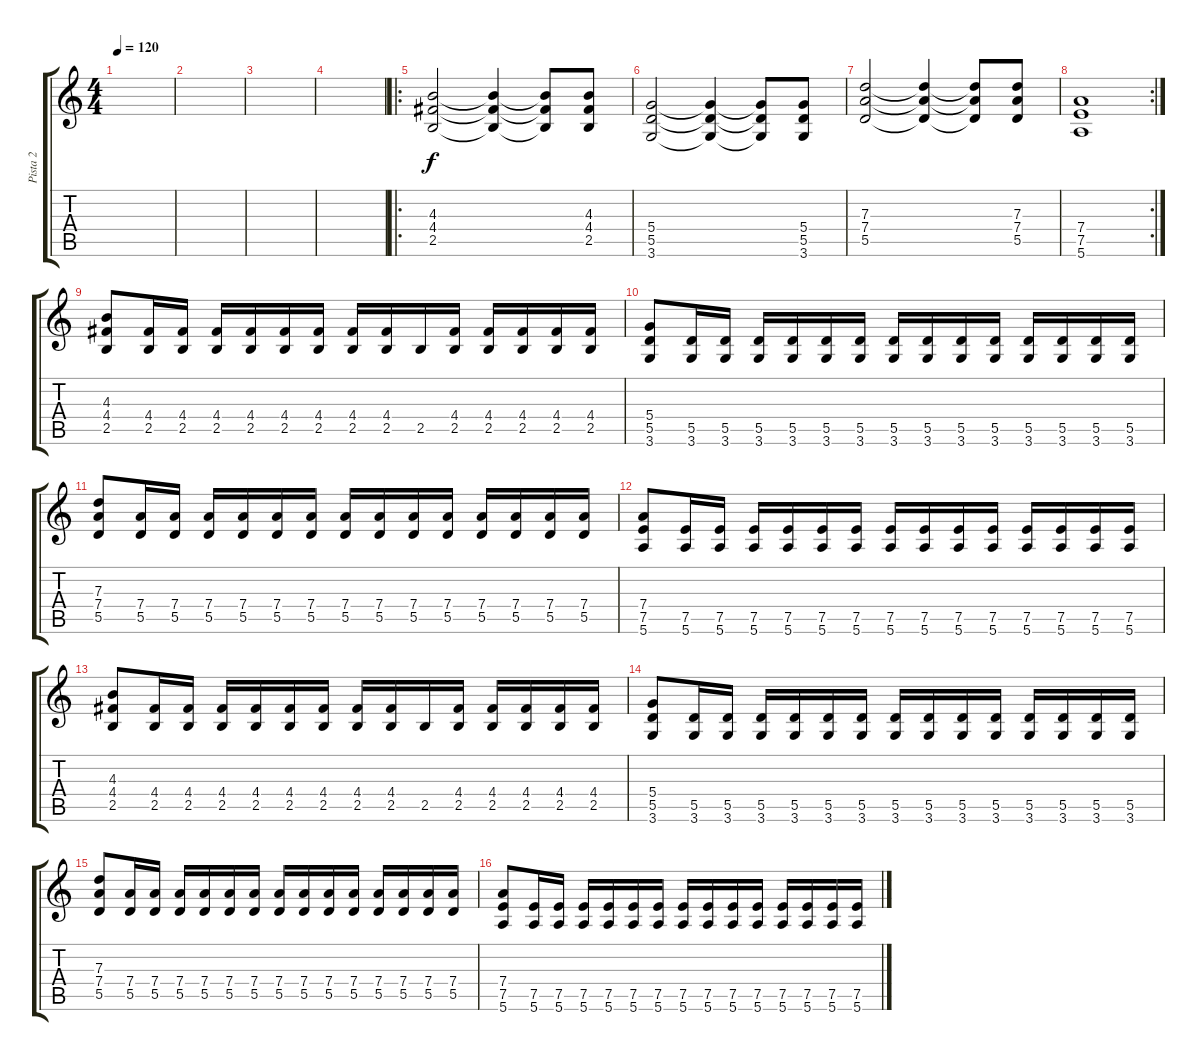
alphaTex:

\track ("Pista 2" "Pista 2") {instrument distortionguitar}
\staff {score tabs}
\tuning (E4 B3 G3 D3 A2 E2) {hide}
\ts (4 4)
\tempo 120
\clef g2
\ks c
|
|
|
|
\ro
(4.3 4.4 2.5).2 (4.3{t} 4.4{t} 2.5{t}).4 (4.3{t} 4.4{t} 2.5{t}).8 (4.3 4.4 2.5).8 |
(5.4 5.5 3.6).2 (5.4{t} 5.5{t} 3.6{t}).4 (5.4{t} 5.5{t} 3.6{t}).8 (5.4 5.5 3.6).8 |
(7.3 7.4 5.5).2 (7.3{t} 7.4{t} 5.5{t}).4 (7.3{t} 7.4{t} 5.5{t}).8 (7.3 7.4 5.5).8 |
\rc 2
(7.4 7.5 5.6).1 |
(4.3 4.4 2.5).8 (4.4 2.5).16 (4.4 2.5).16 (4.4 2.5).16 (4.4 2.5).16 (4.4 2.5).16 (4.4 2.5).16 (4.4 2.5).16 (4.4 2.5).16 2.5.16 (4.4 2.5).16 (4.4 2.5).16 (4.4 2.5).16 (4.4 2.5).16 (4.4 2.5).16 |
(5.4 5.5 3.6).8 (5.5 3.6).16 (5.5 3.6).16 (5.5 3.6).16 (5.5 3.6).16 (5.5 3.6).16 (5.5 3.6).16 (5.5 3.6).16 (5.5 3.6).16 (5.5 3.6).16 (5.5 3.6).16 (5.5 3.6).16 (5.5 3.6).16 (5.5 3.6).16 (5.5 3.6).16 |
(7.3 7.4 5.5).8 (7.4 5.5).16 (7.4 5.5).16 (7.4 5.5).16 (7.4 5.5).16 (7.4 5.5).16 (7.4 5.5).16 (7.4 5.5).16 (7.4 5.5).16 (7.4 5.5).16 (7.4 5.5).16 (7.4 5.5).16 (7.4 5.5).16 (7.4 5.5).16 (7.4 5.5).16 |
(7.4 7.5 5.6).8 (7.5 5.6).16 (7.5 5.6).16 (7.5 5.6).16 (7.5 5.6).16 (7.5 5.6).16 (7.5 5.6).16 (7.5 5.6).16 (7.5 5.6).16 (7.5 5.6).16 (7.5 5.6).16 (7.5 5.6).16 (7.5 5.6).16 (7.5 5.6).16 (7.5 5.6).16 |
(4.3 4.4 2.5).8 (4.4 2.5).16 (4.4 2.5).16 (4.4 2.5).16 (4.4 2.5).16 (4.4 2.5).16 (4.4 2.5).16 (4.4 2.5).16 (4.4 2.5).16 2.5.16 (4.4 2.5).16 (4.4 2.5).16 (4.4 2.5).16 (4.4 2.5).16 (4.4 2.5).16 |
(5.4 5.5 3.6).8 (5.5 3.6).16 (5.5 3.6).16 (5.5 3.6).16 (5.5 3.6).16 (5.5 3.6).16 (5.5 3.6).16 (5.5 3.6).16 (5.5 3.6).16 (5.5 3.6).16 (5.5 3.6).16 (5.5 3.6).16 (5.5 3.6).16 (5.5 3.6).16 (5.5 3.6).16 |
(7.3 7.4 5.5).8 (7.4 5.5).16 (7.4 5.5).16 (7.4 5.5).16 (7.4 5.5).16 (7.4 5.5).16 (7.4 5.5).16 (7.4 5.5).16 (7.4 5.5).16 (7.4 5.5).16 (7.4 5.5).16 (7.4 5.5).16 (7.4 5.5).16 (7.4 5.5).16 (7.4 5.5).16 |
(7.4 7.5 5.6).8 (7.5 5.6).16 (7.5 5.6).16 (7.5 5.6).16 (7.5 5.6).16 (7.5 5.6).16 (7.5 5.6).16 (7.5 5.6).16 (7.5 5.6).16 (7.5 5.6).16 (7.5 5.6).16 (7.5 5.6).16 (7.5 5.6).16 (7.5 5.6).16 (7.5 5.6).16
